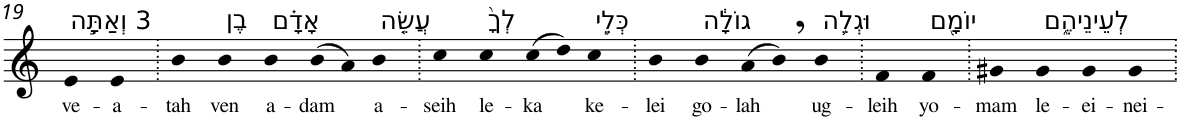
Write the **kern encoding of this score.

**kern	**text
*part1	*part1
*staff1	*staff1
*I"Piano	*
*I'Pno	*
!!LO:PB:g=z
*clefG2	*
*k[]	*
=19	=19
!LO:TX:a:t=3 וְאַתָּ֣ה	!
!	!LO:LY:b
4e	ve-
!	!LO:LY:b
4e	-a-
=20.	=20.
!	!LO:LY:b
4b	-tah
!LO:TX:a:t=בֶן	!
!	!LO:LY:b
4b	ven
!LO:TX:a:t=אָדָ֗ם	!
!	!LO:LY:b
4b	a-
!	!LO:LY:b
(>8b	-dam
8a)	.
!LO:TX:a:t=עֲשֵׂ֤ה	!
!	!LO:LY:b
4b	a-
=21.	=21.
!	!LO:LY:b
4cc	-seih
!LO:TX:a:t=לְךָ֙	!
!	!LO:LY:b
4cc	le-
!	!LO:LY:b
(>8cc	-ka
8dd)	.
!LO:TX:a:t=כְּלֵ֣י	!
!	!LO:LY:b
4cc	ke-
=22.	=22.
!	!LO:LY:b
4b	-lei
!LO:TX:a:t=גוֹלָ֔ה	!
!	!LO:LY:b
4b	go-
!	!LO:LY:b
(>8a	-lah
8b,)	.
!LO:TX:a:t=וּגְלֵ֥ה	!
!	!LO:LY:b
4b	ug-
=23.	=23.
!	!LO:LY:b
4f	-leih
!LO:TX:a:t=יוֹמָ֖ם	!
!	!LO:LY:b
4f	yo-
=24.	=24.
!	!LO:LY:b
4g#X	-mam
!LO:TX:a:t=לְעֵינֵיהֶ֑ם	!
!	!LO:LY:b
4g#	le-
!	!LO:LY:b
4g#	-ei-
!	!LO:LY:b
4g#	-nei-
=.	=.
*-	*-
